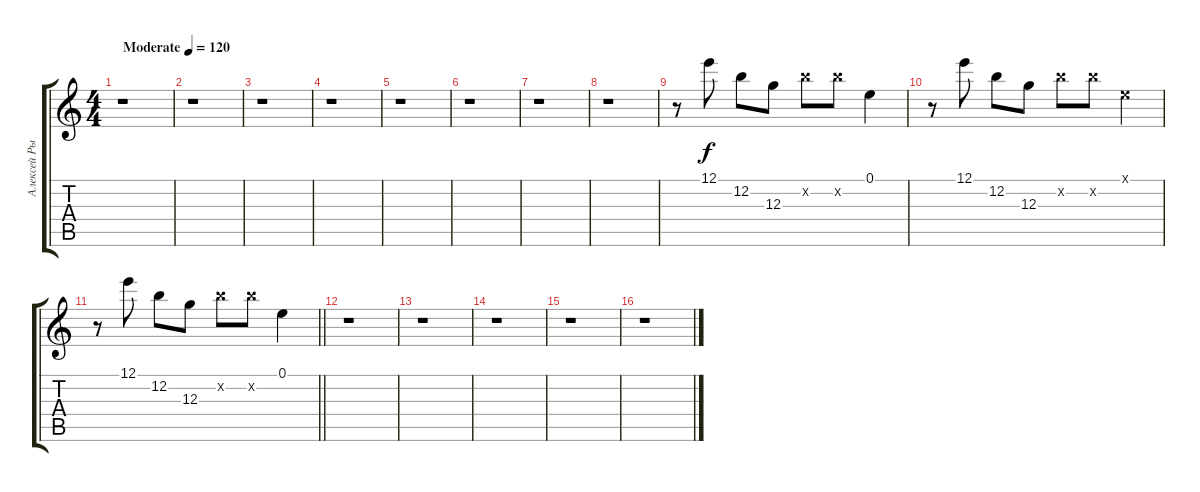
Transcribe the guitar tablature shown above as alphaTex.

\track ("Алексей Рыбин" "Алексей Ры") {instrument acousticguitarnylon}
\staff {score tabs}
\tuning (E4 B3 G3 D3 A2 E2) {hide}
\ts (4 4)
\tempo (120 "Moderate")
\clef g2
\ks c
r.1{dy f instrument acousticguitarnylon} |
r.1 |
r.1 |
r.1 |
r.1 |
r.1 |
r.1 |
r.1 |
r.8 12.1.8 12.2.8 12.3.8 12.2{x}.8 12.2{x}.8 0.1.4 |
r.8 12.1.8 12.2.8 12.3.8 12.2{x}.8 12.2{x}.8 0.1{x}.4 |
\barLineRight lightlight
r.8 12.1.8 12.2.8 12.3.8 12.2{x}.8 12.2{x}.8 0.1.4 |
r.1 |
r.1 |
r.1 |
r.1 |
r.1
